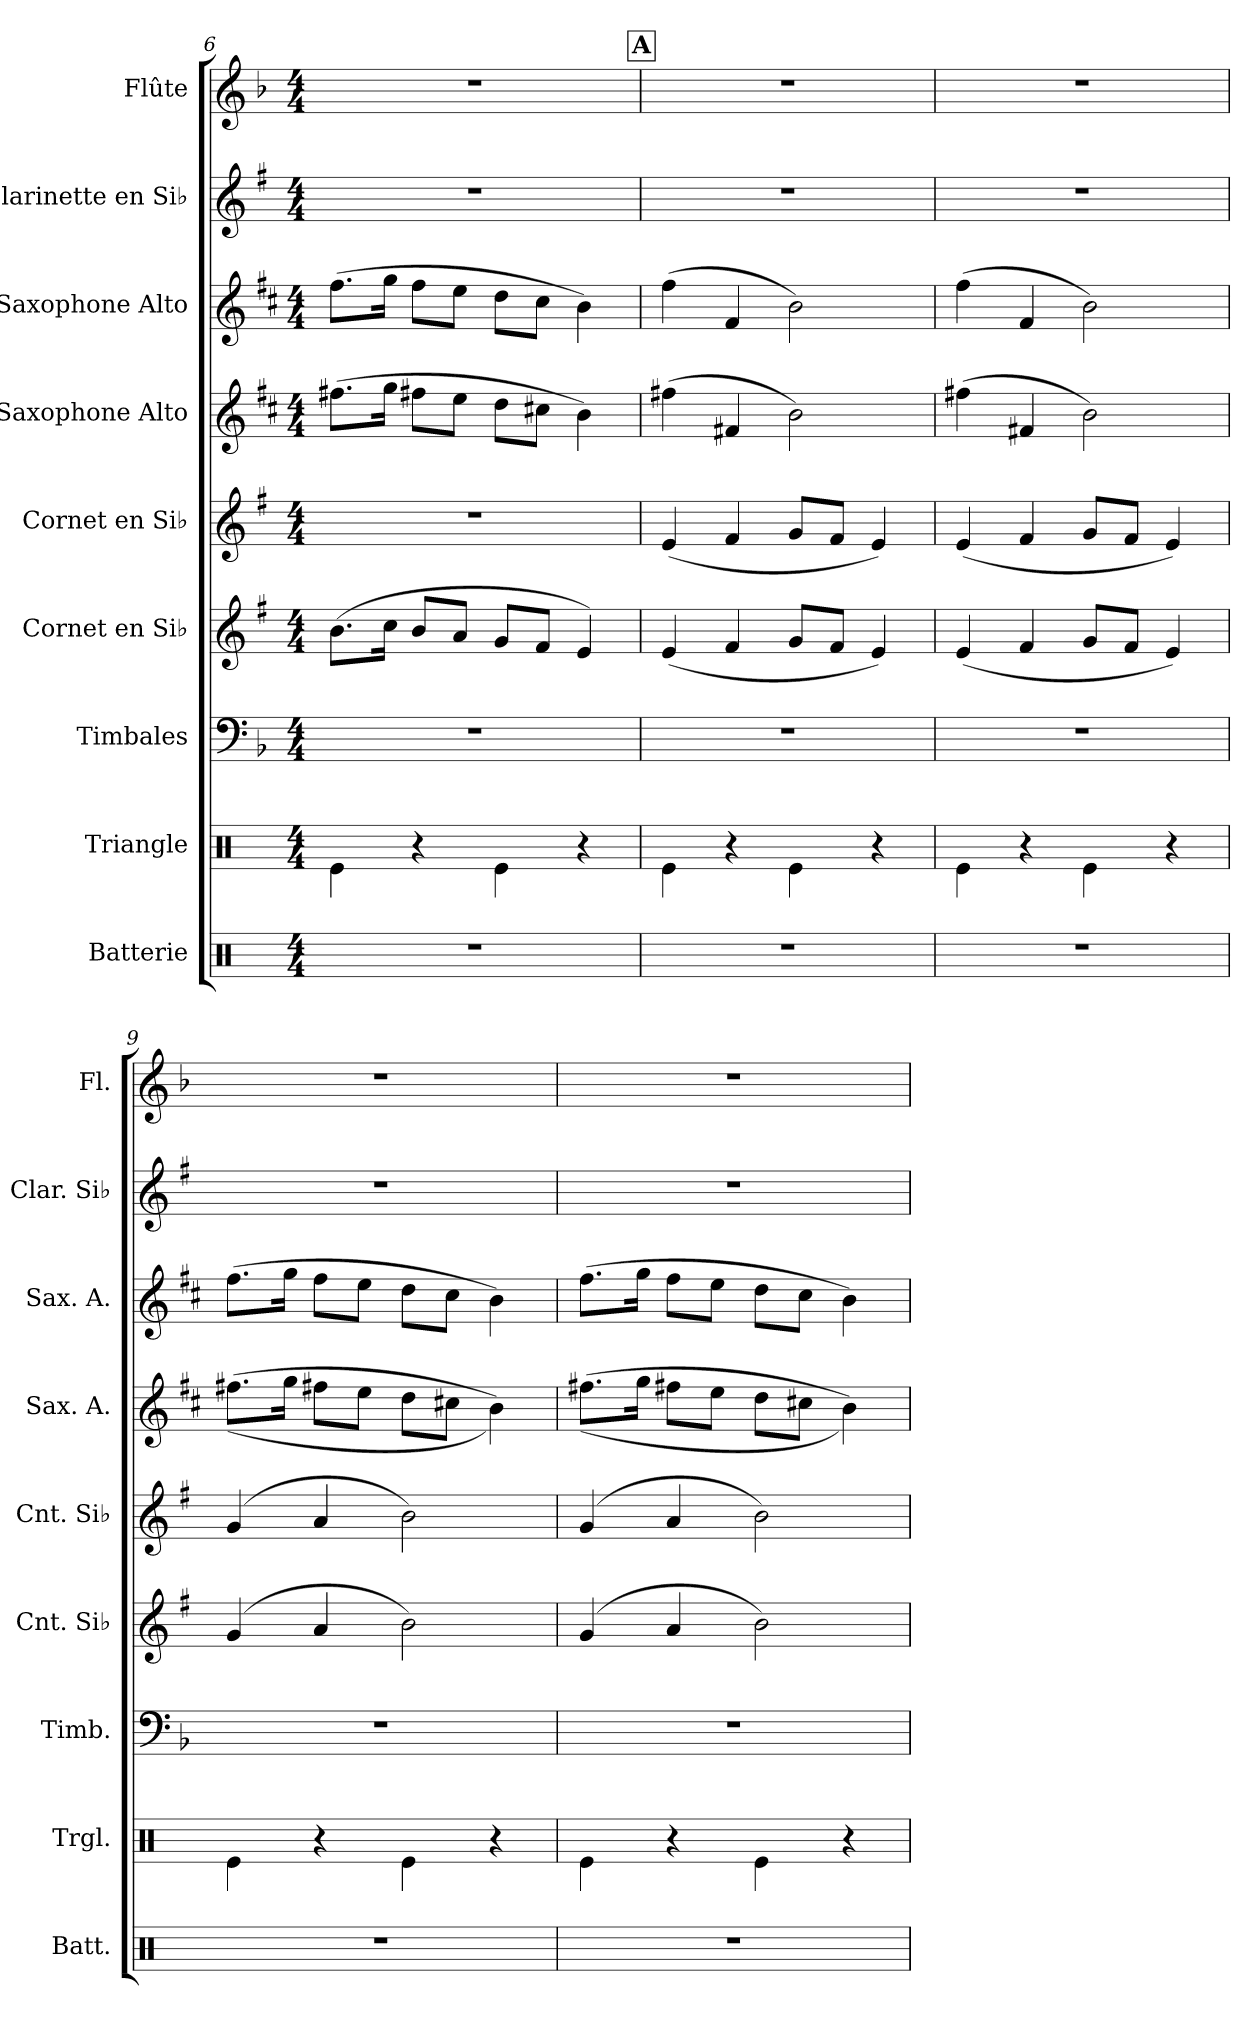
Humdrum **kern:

**kern	**kern	**kern	**kern	**kern	**kern	**kern	**kern	**kern
*part9	*part8	*part7	*part6	*part5	*part4	*part3	*part2	*part1
*staff9	*staff8	*staff7	*staff6	*staff5	*staff4	*staff3	*staff2	*staff1
*I"Batterie	*I"Triangle	*I"Timbales	*I"Cornet en Si♭	*I"Cornet en Si♭	*I"Saxophone Alto	*I"Saxophone Alto	*I"Clarinette en Si♭	*I"Flûte
*I'Batt.	*I'Trgl.	*I'Timb.	*I'Cnt. Si♭	*I'Cnt. Si♭	*I'Sax. A.	*I'Sax. A.	*I'Clar. Si♭	*I'Fl.
*clefX	*clefX	*clefF4	*clefG2	*clefG2	*clefG2	*clefG2	*clefG2	*clefG2
*	*	*	*ITrd1c2	*ITrd1c2	*ITrd5c9	*ITrd5c9	*ITrd1c2	*
*k[]	*k[]	*k[b-]	*k[b-]	*k[b-]	*k[b-]	*k[b-]	*k[b-]	*k[b-]
*M4/4	*M4/4	*M4/4	*M4/4	*M4/4	*M4/4	*M4/4	*M4/4	*M4/4
=6	=6	=6	=6	=6	=6	=6	=6	=6
1r	4Re\	1r	(>8.a\L	1r	(>8.an\L	(>8.a\L	1r	1r
.	.	.	16b-\Jk	.	16b-\Jk	16b-\Jk	.	.
.	4r	.	8a/L	.	8an\L	8a\L	.	.
.	.	.	8g/J	.	8g\J	8g\J	.	.
.	4Re\	.	8f/L	.	8f\L	8f\L	.	.
.	.	.	8e/J	.	8en\J	8e\J	.	.
.	4r	.	4d/)	.	4d\)	4d\)	.	.
!!LO:REH:place=s1:a:B:fs=14:t=A
=7	=7	=7	=7	=7	=7	=7	=7	=7
1r	4Re\	1r	(<4d/	(<4d/	(>4an\	(>4a\	1r	1r
.	4r	.	4e/	4e/	4An/	4A/	.	.
.	4Re\	.	8f/L	8f/L	2d\)	2d\)	.	.
.	.	.	8e/J	8e/J	.	.	.	.
.	4r	.	4d/)	4d/)	.	.	.	.
!!LO:LB:g=z
=8	=8	=8	=8	=8	=8	=8	=8	=8
1r	4Re\	1r	(<4d/	(<4d/	(>4an\	(>4a\	1r	1r
.	4r	.	4e/	4e/	4An/	4A/	.	.
.	4Re\	.	8f/L	8f/L	2d\)	2d\)	.	.
.	.	.	8e/J	8e/J	.	.	.	.
.	4r	.	4d/)	4d/)	.	.	.	.
=9	=9	=9	=9	=9	=9	=9	=9	=9
1r	4Re\	1r	(>4f/	(>4f/	(>(>8.an\L	(>8.a\L	1r	1r
.	.	.	.	.	16b-\Jk	16b-\Jk	.	.
.	4r	.	4g/	4g/	8an\L	8a\L	.	.
.	.	.	.	.	8g\J	8g\J	.	.
.	4Re\	.	2a\)	2a\)	8f\L	8f\L	.	.
.	.	.	.	.	8en\J	8e\J	.	.
.	4r	.	.	.	4d\))	4d\)	.	.
=10	=10	=10	=10	=10	=10	=10	=10	=10
1r	4Re\	1r	(>4f/	(>4f/	(>(>8.an\L	(>8.a\L	1r	1r
.	.	.	.	.	16b-\Jk	16b-\Jk	.	.
.	4r	.	4g/	4g/	8an\L	8a\L	.	.
.	.	.	.	.	8g\J	8g\J	.	.
.	4Re\	.	2a\)	2a\)	8f\L	8f\L	.	.
.	.	.	.	.	8en\J	8e\J	.	.
.	4r	.	.	.	4d\))	4d\)	.	.
=	=	=	=	=	=	=	=	=
*-	*-	*-	*-	*-	*-	*-	*-	*-
